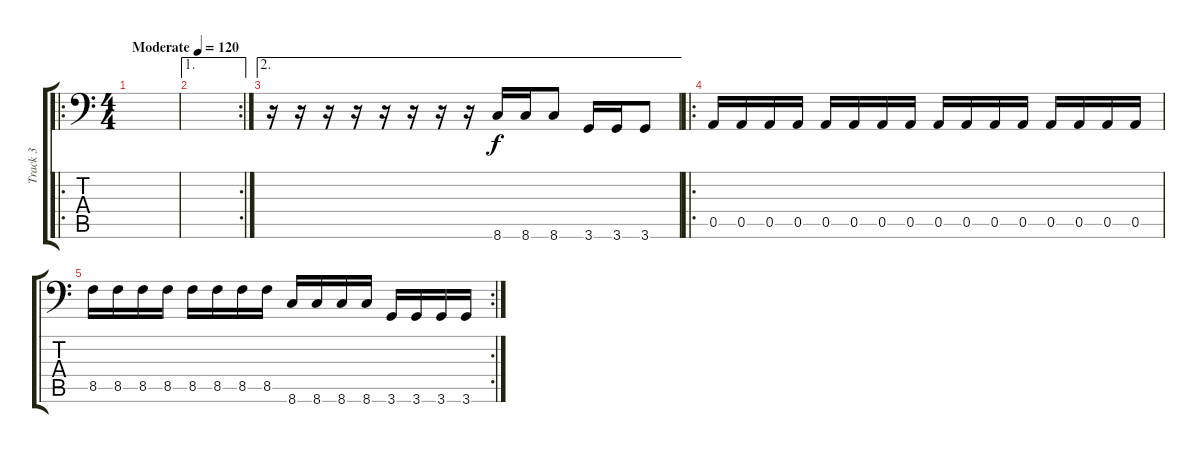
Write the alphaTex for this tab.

\track ("Track 3" "Track 3") {instrument electricbasspick}
\staff {score tabs}
\tuning (E3 B2 G2 D2 A1 E1) {hide}
\ro
\ts (4 4)
\tempo (120 "Moderate")
\clef f4
\ks c
|
\ae 1
\rc 2
|
\ae 2
r.16 r.16 r.16 r.16 r.16 r.16 r.16 r.16 8.6.16 8.6.16 8.6.8 3.6.16 3.6.16 3.6.8 |
\ro
0.5.16 0.5.16 0.5.16 0.5.16 0.5.16 0.5.16 0.5.16 0.5.16 0.5.16 0.5.16 0.5.16 0.5.16 0.5.16 0.5.16 0.5.16 0.5.16 |
\rc 2
8.5.16 8.5.16 8.5.16 8.5.16 8.5.16 8.5.16 8.5.16 8.5.16 8.6.16 8.6.16 8.6.16 8.6.16 3.6.16 3.6.16 3.6.16 3.6.16
